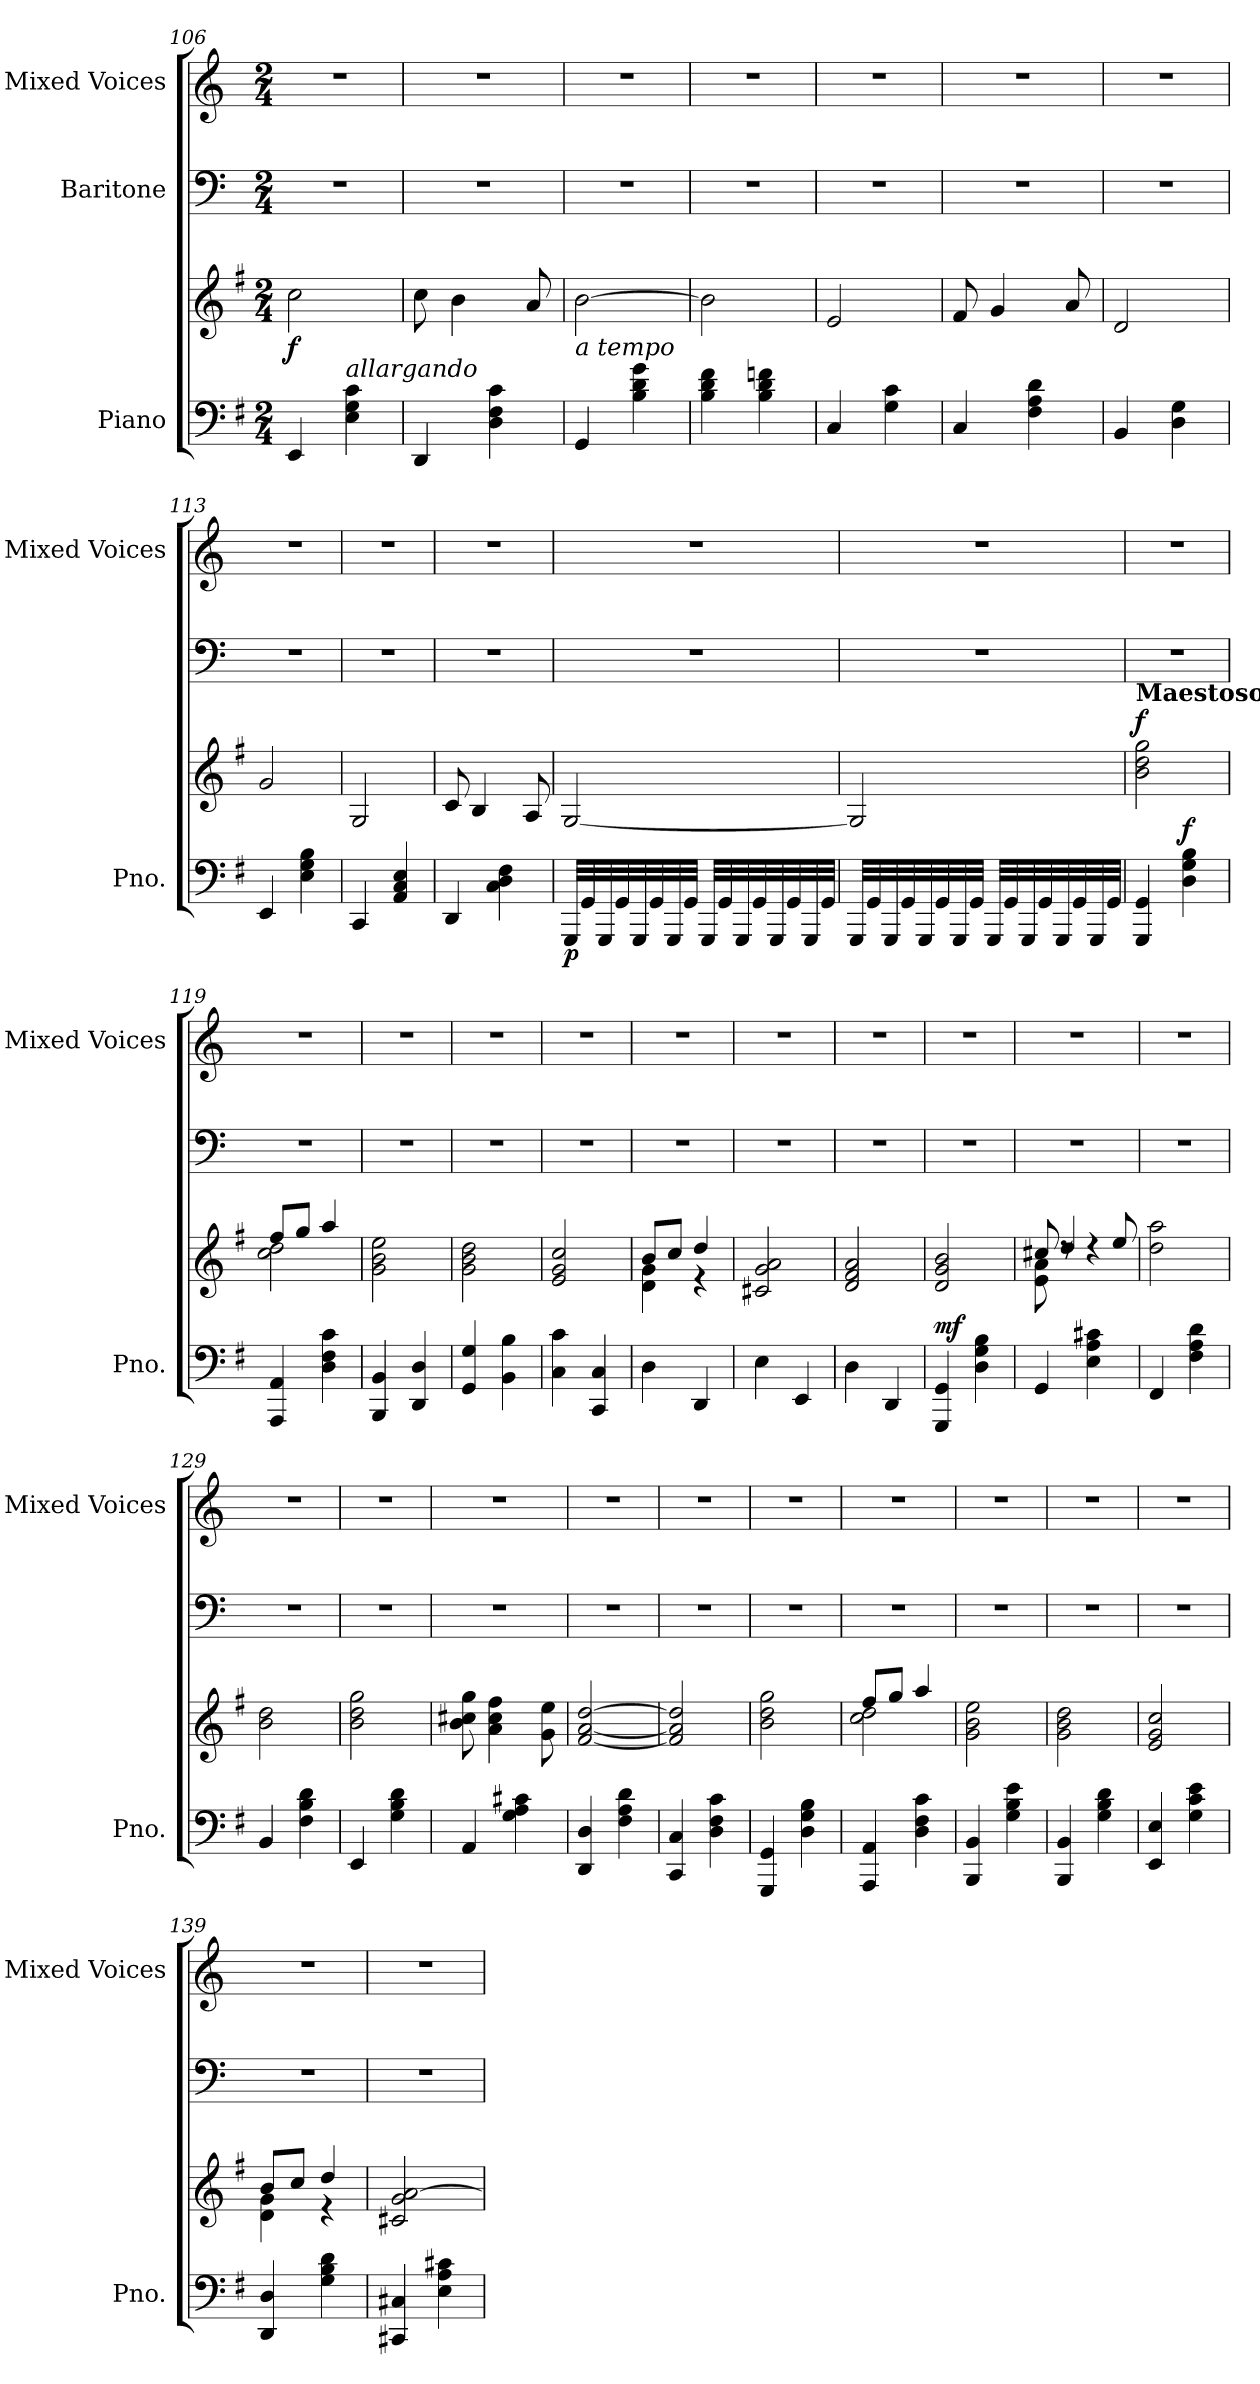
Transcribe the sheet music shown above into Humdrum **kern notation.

**kern	**kern	**dynam	**kern	**kern
*part3	*part3	*part3	*part2	*part1
*staff4	*staff3	*staff3/4	*staff2	*staff1
*I"Piano	*	*	*I"Baritone	*I"Mixed Voices
*I'Pno.	*	*	*	*I'Mixed Voices
*clefF4	*clefG2	*	*clefF4	*clefG2
*k[f#]	*k[f#]	*	*k[]	*k[]
*M2/4	*M2/4	*	*M2/4	*M2/4
*MM80	*MM80	*	*MM80	*MM80
=106	=106	=106	=106	=106
!	!	!LO:DY:b	!	!
4EE/	2cc\	f	2r	2r
!LO:TX:a:i:t=allargando	!	!	!	!
4E\ 4G\ 4c\	.	.	.	.
=107	=107	=107	=107	=107
4DD/	8cc\	.	2r	2r
.	4b\	.	.	.
4D\ 4F#\ 4c\	.	.	.	.
.	8a/	.	.	.
=108	=108	=108	=108	=108
*	*	*	*	*MM88
!LO:TX:a:i:t=a tempo	!	!	!	!
4GG/	[2b\	.	2r	2r
4B\ 4d\ 4g\	.	.	.	.
=109	=109	=109	=109	=109
4B\ 4d\ 4f#\	2b\]	.	2r	2r
4B\ 4d\ 4fn\	.	.	.	.
!!LO:LB:g=z
=110	=110	=110	=110	=110
4C/	2e/	.	2r	2r
4G\ 4c\	.	.	.	.
=111	=111	=111	=111	=111
4C/	8f#/	.	2r	2r
.	4g/	.	.	.
4F#\ 4A\ 4d\	.	.	.	.
.	8a/	.	.	.
=112	=112	=112	=112	=112
4BB/	2d/	.	2r	2r
4D\ 4G\	.	.	.	.
=113	=113	=113	=113	=113
4EE/	2g/	.	2r	2r
4E\ 4G\ 4B\	.	.	.	.
=114	=114	=114	=114	=114
4CC/	2G/	.	2r	2r
4AA/ 4C/ 4E/	.	.	.	.
=115	=115	=115	=115	=115
4DD/	8c/	.	2r	2r
.	4B/	.	.	.
4C\ 4D\ 4F#\	.	.	.	.
.	8A/	.	.	.
=116	=116	=116	=116	=116
!	!	!LO:DY:b=2	!	!
32GGG!/LLL	[2G/	p	2r	2r
32GG!/	.	.	.	.
32GGG!/	.	.	.	.
32GG!/	.	.	.	.
32GGG!/	.	.	.	.
32GG!/	.	.	.	.
32GGG!/	.	.	.	.
32GG!/JJJ	.	.	.	.
32GGG!/LLL	.	.	.	.
32GG!/	.	.	.	.
32GGG!/	.	.	.	.
32GG!/	.	.	.	.
32GGG!/	.	.	.	.
32GG!/	.	.	.	.
32GGG!/	.	.	.	.
32GG!/JJJ	.	.	.	.
=117	=117	=117	=117	=117
32GGG!/LLL	2G/]	.	2r	2r
32GG!/	.	.	.	.
32GGG!/	.	.	.	.
32GG!/	.	.	.	.
32GGG!/	.	.	.	.
32GG!/	.	.	.	.
32GGG!/	.	.	.	.
32GG!/JJJ	.	.	.	.
32GGG!/LLL	.	.	.	.
32GG!/	.	.	.	.
32GGG!/	.	.	.	.
32GG!/	.	.	.	.
32GGG!/	.	.	.	.
32GG!/	.	.	.	.
32GGG!/	.	.	.	.
32GG!/JJJ	.	.	.	.
!!LO:PB:g=z
=118	=118	=118	=118	=118
*	*	*	*	*MM80
!	!LO:TX:a:B:t=Maestoso	!	!	!
!	!	!LO:DY:a	!	!
4GGG/ 4GG/	2b\ 2dd\ 2gg\	f	2r	2r
!	!	!LO:DY:a=2	!	!
4D\ 4G\ 4B\	.	f	.	.
=119	=119	=119	=119	=119
*	*^	*	*	*
4AAA/ 4AA/	8ff#/L	2cc\ 2dd\	.	2r	2r
.	8gg/J	.	.	.	.
4D\ 4F#\ 4c\	4aa/	.	.	.	.
*	*v	*v	*	*	*
=120	=120	=120	=120	=120
4BBB/ 4BB/	2g\ 2b\ 2ee\	.	2r	2r
4DD/ 4D/	.	.	.	.
=121	=121	=121	=121	=121
4GG/ 4G/	2g\ 2b\ 2dd\	.	2r	2r
4BB\ 4B\	.	.	.	.
=122	=122	=122	=122	=122
4C\ 4c\	2e/ 2g/ 2cc/	.	2r	2r
4CC/ 4C/	.	.	.	.
=123	=123	=123	=123	=123
*	*^	*	*	*
4D\	8b/L	4d\ 4g\	.	2r	2r
.	8cc/J	.	.	.	.
4DD/	4dd/	4r	.	.	.
*	*v	*v	*	*	*
=124	=124	=124	=124	=124
4E\	2c#X/ 2g/ 2a/	.	2r	2r
4EE/	.	.	.	.
=125	=125	=125	=125	=125
4D\	2d/ 2f#/ 2a/	.	2r	2r
4DD/	.	.	.	.
=126	=126	=126	=126	=126
!	!	!LO:DY:a=2	!	!
4GGG/ 4GG/	2d/ 2g/ 2b/	mf	2r	2r
4D\ 4G\ 4B\	.	.	.	.
!!LO:LB:g=z
=127	=127	=127	=127	=127
*	*^	*	*	*
4GG/	8cc#X/	8e\ 8a\	.	2r	2r
.	4dd/	8rdd	.	.	.
4E\ 4A\ 4c#X\	.	4rdd	.	.	.
.	8ee/	.	.	.	.
*	*v	*v	*	*	*
=128	=128	=128	=128	=128
4FF#/	2dd\ 2aa\	.	2r	2r
4F#\ 4A\ 4d\	.	.	.	.
=129	=129	=129	=129	=129
4BB/	2b\ 2dd\	.	2r	2r
4F#\ 4B\ 4d\	.	.	.	.
=130	=130	=130	=130	=130
4EE/	2b\ 2dd\ 2gg\	.	2r	2r
4G\ 4B\ 4d\	.	.	.	.
=131	=131	=131	=131	=131
4AA/	8b\ 8cc#X\ 8gg\	.	2r	2r
.	4a\ 4cc#\ 4ff#\	.	.	.
4G\ 4A\ 4c#X\	.	.	.	.
.	8g\ 8ee\	.	.	.
=132	=132	=132	=132	=132
4DD/ 4D/	[2f#/ [2a/ [2dd/	.	2r	2r
4F#\ 4A\ 4d\	.	.	.	.
=133	=133	=133	=133	=133
4CC/ 4C/	2f#/] 2a/] 2dd/]	.	2r	2r
4D\ 4F#\ 4c\	.	.	.	.
=134	=134	=134	=134	=134
!	!	!LO:DY:a=2	!	!
!	!	!LO:DY:n=1:a	!	!
4GGG/ 4GG/	2b\ 2dd\ 2gg\	mf f	2r	2r
4D\ 4G\ 4B\	.	.	.	.
=135	=135	=135	=135	=135
*	*^	*	*	*
4AAA/ 4AA/	8ff#/L	2cc\ 2dd\	.	2r	2r
.	8gg/J	.	.	.	.
4D\ 4F#\ 4c\	4aa/	.	.	.	.
*	*v	*v	*	*	*
!!LO:LB:g=z
=136	=136	=136	=136	=136
4BBB/ 4BB/	2g\ 2b\ 2ee\	.	2r	2r
4G\ 4B\ 4e\	.	.	.	.
=137	=137	=137	=137	=137
4BBB/ 4BB/	2g\ 2b\ 2dd\	.	2r	2r
4G\ 4B\ 4d\	.	.	.	.
=138	=138	=138	=138	=138
4EE/ 4E/	2e/ 2g/ 2cc/	.	2r	2r
4G\ 4c\ 4e\	.	.	.	.
=139	=139	=139	=139	=139
*	*^	*	*	*
4DD/ 4D/	8b/L	4d\ 4g\	.	2r	2r
.	8cc/J	.	.	.	.
4G\ 4B\ 4d\	4dd/	4r	.	.	.
*	*v	*v	*	*	*
=140	=140	=140	=140	=140
4CC#X/ 4C#X/	2c#X/ 2g/ [2a/	.	2r	2r
4E\ 4A\ 4c#X\	.	.	.	.
=	=	=	=	=
*-	*-	*-	*-	*-
